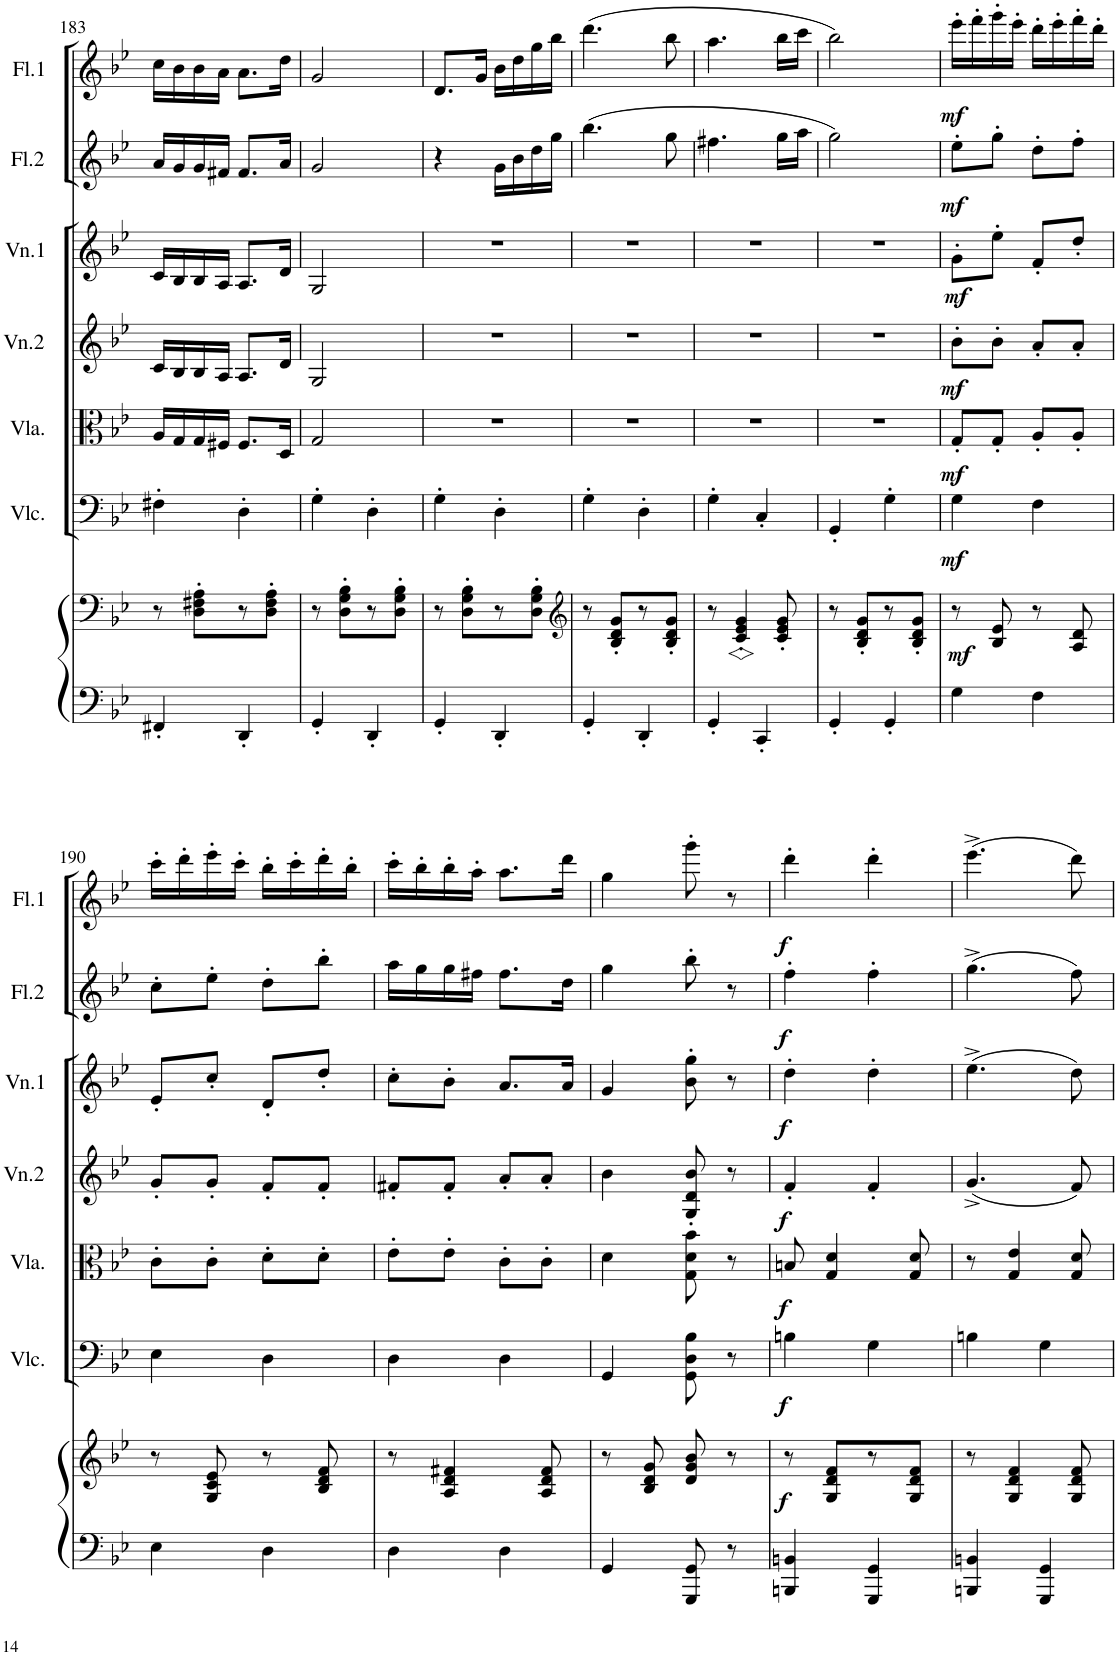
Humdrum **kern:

**kern	**kern	**dynam	**kern	**dynam	**kern	**dynam	**kern	**dynam	**kern	**dynam	**kern	**dynam	**kern	**dynam
*part7	*part7	*part7	*part6	*part6	*part5	*part5	*part4	*part4	*part3	*part3	*part2	*part2	*part1	*part1
*staff8	*staff7	*staff7/8	*staff6	*staff6	*staff5	*staff5	*staff4	*staff4	*staff3	*staff3	*staff2	*staff2	*staff1	*staff1
*I"Piano	*	*	*I"Violoncelle	*	*I"Alto	*	*I"Violon 2	*	*I"Violon 1	*	*I"Flûte 2	*	*I"Flûte 1	*
*I'Pno	*	*	*I'Vlc.	*	*	*	*I'Vn.2	*	*I'Vn.1	*	*I'Fl.2	*	*I'Fl.1	*
!!LO:PB:g=z
*clefF4	*clefF4	*	*clefF4	*	*clefC3	*	*clefG2	*	*clefG2	*	*clefG2	*	*clefG2	*
*k[b-e-]	*k[b-e-]	*	*k[b-e-]	*	*k[b-e-]	*	*k[b-e-]	*	*k[b-e-]	*	*k[b-e-]	*	*k[b-e-]	*
*M2/4	*M2/4	*	*M2/4	*	*M2/4	*	*M2/4	*	*M2/4	*	*M2/4	*	*M2/4	*
=183	=183	=183	=183	=183	=183	=183	=183	=183	=183	=183	=183	=183	=183	=183
4FF#X'/	8r	.	4F#X'\	.	16A/LL	.	16c/LL	.	16c/LL	.	16a/LL	.	16cc\LL	.
.	.	.	.	.	16G/	.	16B-/	.	16B-/	.	16g/	.	16b-\	.
.	8D\' 8F#X\' 8A\'L	.	.	.	16G/	.	16B-/	.	16B-/	.	16g/	.	16b-\	.
.	.	.	.	.	16F#X/JJ	.	16A/JJ	.	16A/JJ	.	16f#X/JJ	.	16a\JJ	.
4DD'/	8r	.	4D'\	.	8.F#/L	.	8.A/L	.	8.A/L	.	8.f#/L	.	8.a\L	.
.	8D\' 8F#\' 8A\'J	.	.	.	.	.	.	.	.	.	.	.	.	.
.	.	.	.	.	16D/Jk	.	16d/Jk	.	16d/Jk	.	16a/Jk	.	16dd\Jk	.
=184	=184	=184	=184	=184	=184	=184	=184	=184	=184	=184	=184	=184	=184	=184
4GG'/	8r	.	4G'\	.	2G/	.	2G/	.	2G/	.	2g/	.	2g/	.
.	8D\' 8G\' 8B-\'L	.	.	.	.	.	.	.	.	.	.	.	.	.
4DD'/	8r	.	4D'\	.	.	.	.	.	.	.	.	.	.	.
.	8D\' 8G\' 8B-\'J	.	.	.	.	.	.	.	.	.	.	.	.	.
=185	=185	=185	=185	=185	=185	=185	=185	=185	=185	=185	=185	=185	=185	=185
4GG'/	8r	.	4G'\	.	2r	.	2r	.	2r	.	4r	.	8.d/L	.
.	8D\' 8G\' 8B-\'L	.	.	.	.	.	.	.	.	.	.	.	.	.
.	.	.	.	.	.	.	.	.	.	.	.	.	16g/Jk	.
4DD'/	8r	.	4D'\	.	.	.	.	.	.	.	16g\LL	.	16b-\LL	.
.	.	.	.	.	.	.	.	.	.	.	16b-\	.	16dd\	.
.	8D\' 8G\' 8B-\'J	.	.	.	.	.	.	.	.	.	16dd\	.	16gg\	.
.	.	.	.	.	.	.	.	.	.	.	16gg\JJ	.	16bb-\JJ	.
=186	=186	=186	=186	=186	=186	=186	=186	=186	=186	=186	=186	=186	=186	=186
*	*clefG2	*	*	*	*	*	*	*	*	*	*	*	*	*
4GG'/	8r	.	4G'\	.	2r	.	2r	.	2r	.	(4.bb-\	.	(4.ddd\	.
.	8B-/' 8d/' 8g/'L	.	.	.	.	.	.	.	.	.	.	.	.	.
4DD'/	8r	.	4D'\	.	.	.	.	.	.	.	.	.	.	.
.	8B-/' 8d/' 8g/'J	.	.	.	.	.	.	.	.	.	8gg\	.	8bb-\	.
=187	=187	=187	=187	=187	=187	=187	=187	=187	=187	=187	=187	=187	=187	=187
4GG'/	8r	.	4G'\	.	2r	.	2r	.	2r	.	4.ff#X\	.	4.aa\	.
.	4c/'< 4e-/'< 4g/'<	.	.	.	.	.	.	.	.	.	.	.	.	.
4CC'/	.	.	4C'/	.	.	.	.	.	.	.	.	.	.	.
.	8c/' 8e-/' 8g/'	.	.	.	.	.	.	.	.	.	16gg\LL	.	16bb-\LL	.
.	.	.	.	.	.	.	.	.	.	.	16aa\JJ	.	16ccc\JJ	.
=188	=188	=188	=188	=188	=188	=188	=188	=188	=188	=188	=188	=188	=188	=188
4GG'/	8r	.	4GG'/	.	2r	.	2r	.	2r	.	2gg\)	.	2bb-\)	.
.	8B-/' 8d/' 8g/'L	.	.	.	.	.	.	.	.	.	.	.	.	.
4GG'/	8r	.	4G'\	.	.	.	.	.	.	.	.	.	.	.
.	8B-/' 8d/' 8g/'J	.	.	.	.	.	.	.	.	.	.	.	.	.
=189	=189	=189	=189	=189	=189	=189	=189	=189	=189	=189	=189	=189	=189	=189
!	!	!LO:DY:b	!	!LO:DY:b	!	!LO:DY:b	!	!LO:DY:b	!	!LO:DY:b	!	!LO:DY:b	!	!LO:DY:b
4G\	8r	mf	4G\	mf	8G'/L	mf	8b-'\L	mf	8g'\L	mf	8ee-'\L	mf	16eee-'\LL	mf
.	.	.	.	.	.	.	.	.	.	.	.	.	16fff'\	.
.	8B-/ 8e-/	.	.	.	8G'/J	.	8b-'\J	.	8ee-'\J	.	8gg'\J	.	16ggg'\	.
.	.	.	.	.	.	.	.	.	.	.	.	.	16eee-'\JJ	.
4F\	8r	.	4F\	.	8A'/L	.	8a'/L	.	8f'/L	.	8dd'\L	.	16ddd'\LL	.
.	.	.	.	.	.	.	.	.	.	.	.	.	16eee-'\	.
.	8A/ 8d/	.	.	.	8A'/J	.	8a'/J	.	8dd'/J	.	8ff'\J	.	16fff'\	.
.	.	.	.	.	.	.	.	.	.	.	.	.	16ddd'\JJ	.
!!LO:LB:g=z
=190	=190	=190	=190	=190	=190	=190	=190	=190	=190	=190	=190	=190	=190	=190
4E-\	8r	.	4E-\	.	8c'\L	.	8g'/L	.	8e-'/L	.	8cc'\L	.	16ccc'\LL	.
.	.	.	.	.	.	.	.	.	.	.	.	.	16ddd'\	.
.	8G/ 8c/ 8e-/	.	.	.	8c'\J	.	8g'/J	.	8cc'/J	.	8ee-'\J	.	16eee-'\	.
.	.	.	.	.	.	.	.	.	.	.	.	.	16ccc'\JJ	.
4D\	8r	.	4D\	.	8d'\L	.	8f'/L	.	8d'/L	.	8dd'\L	.	16bb-'\LL	.
.	.	.	.	.	.	.	.	.	.	.	.	.	16ccc'\	.
.	8B-/ 8d/ 8f/	.	.	.	8d'\J	.	8f'/J	.	8dd'/J	.	8bb-'\J	.	16ddd'\	.
.	.	.	.	.	.	.	.	.	.	.	.	.	16bb-'\JJ	.
=191	=191	=191	=191	=191	=191	=191	=191	=191	=191	=191	=191	=191	=191	=191
4D\	8r	.	4D\	.	8e-'\L	.	8f#X'/L	.	8cc'\L	.	16aa\LL	.	16ccc'\LL	.
.	.	.	.	.	.	.	.	.	.	.	16gg\	.	16bb-'\	.
.	4A/ 4d/ 4f#X/	.	.	.	8e-'\J	.	8f#'/J	.	8b-'\J	.	16gg\	.	16bb-'\	.
.	.	.	.	.	.	.	.	.	.	.	16ff#X\JJ	.	16aa'\JJ	.
4D\	.	.	4D\	.	8c'\L	.	8a'/L	.	8.a/L	.	8.ff#\L	.	8.aa\L	.
.	8A/ 8d/ 8f#/	.	.	.	8c'\J	.	8a'/J	.	.	.	.	.	.	.
.	.	.	.	.	.	.	.	.	16a/Jk	.	16dd\Jk	.	16ddd\Jk	.
=192	=192	=192	=192	=192	=192	=192	=192	=192	=192	=192	=192	=192	=192	=192
4GG/	8r	.	4GG/	.	4d\	.	4b-\	.	4g/	.	4gg\	.	4gg\	.
.	8B-/ 8d/ 8g/	.	.	.	.	.	.	.	.	.	.	.	.	.
8GGG/ 8GG/	8d/ 8g/ 8b-/	.	8GG\ 8D\ 8B-\	.	8G\ 8d\ 8b-\	.	8G/' 8d/' 8b-/'	.	8b-\' 8gg\'	.	8bb-'\	.	8ggg'\	.
8r	8r	.	8r	.	8r	.	8r	.	8r	.	8r	.	8r	.
=193	=193	=193	=193	=193	=193	=193	=193	=193	=193	=193	=193	=193	=193	=193
!	!	!LO:DY:b	!	!LO:DY:b	!	!LO:DY:b	!	!LO:DY:b	!	!LO:DY:b	!	!LO:DY:b	!	!LO:DY:b
4BBBn/ 4BBn/	8r	f	4Bn\	f	8Bn/	f	4f'/	f	4dd'\	f	4ff'\	f	4ddd'\	f
.	8G/ 8d/ 8f/L	.	.	.	4G/ 4d/	.	.	.	.	.	.	.	.	.
4GGG/ 4GG/	8r	.	4G\	.	.	.	4f'/	.	4dd'\	.	4ff'\	.	4ddd'\	.
.	8G/ 8d/ 8f/J	.	.	.	8G/ 8d/	.	.	.	.	.	.	.	.	.
=194	=194	=194	=194	=194	=194	=194	=194	=194	=194	=194	=194	=194	=194	=194
4BBBn/ 4BBn/	8r	.	4Bn\	.	8r	.	(4.g^/	.	(4.ee-^\	.	(4.gg^\	.	(4.eee-^\	.
.	4G/ 4d/ 4f/	.	.	.	4G/ 4e-/	.	.	.	.	.	.	.	.	.
4GGG/ 4GG/	.	.	4G\	.	.	.	.	.	.	.	.	.	.	.
.	8G/ 8d/ 8f/	.	.	.	8G/ 8d/	.	8f/)	.	8dd\)	.	8ff\)	.	8ddd\)	.
=	=	=	=	=	=	=	=	=	=	=	=	=	=	=
*-	*-	*-	*-	*-	*-	*-	*-	*-	*-	*-	*-	*-	*-	*-
